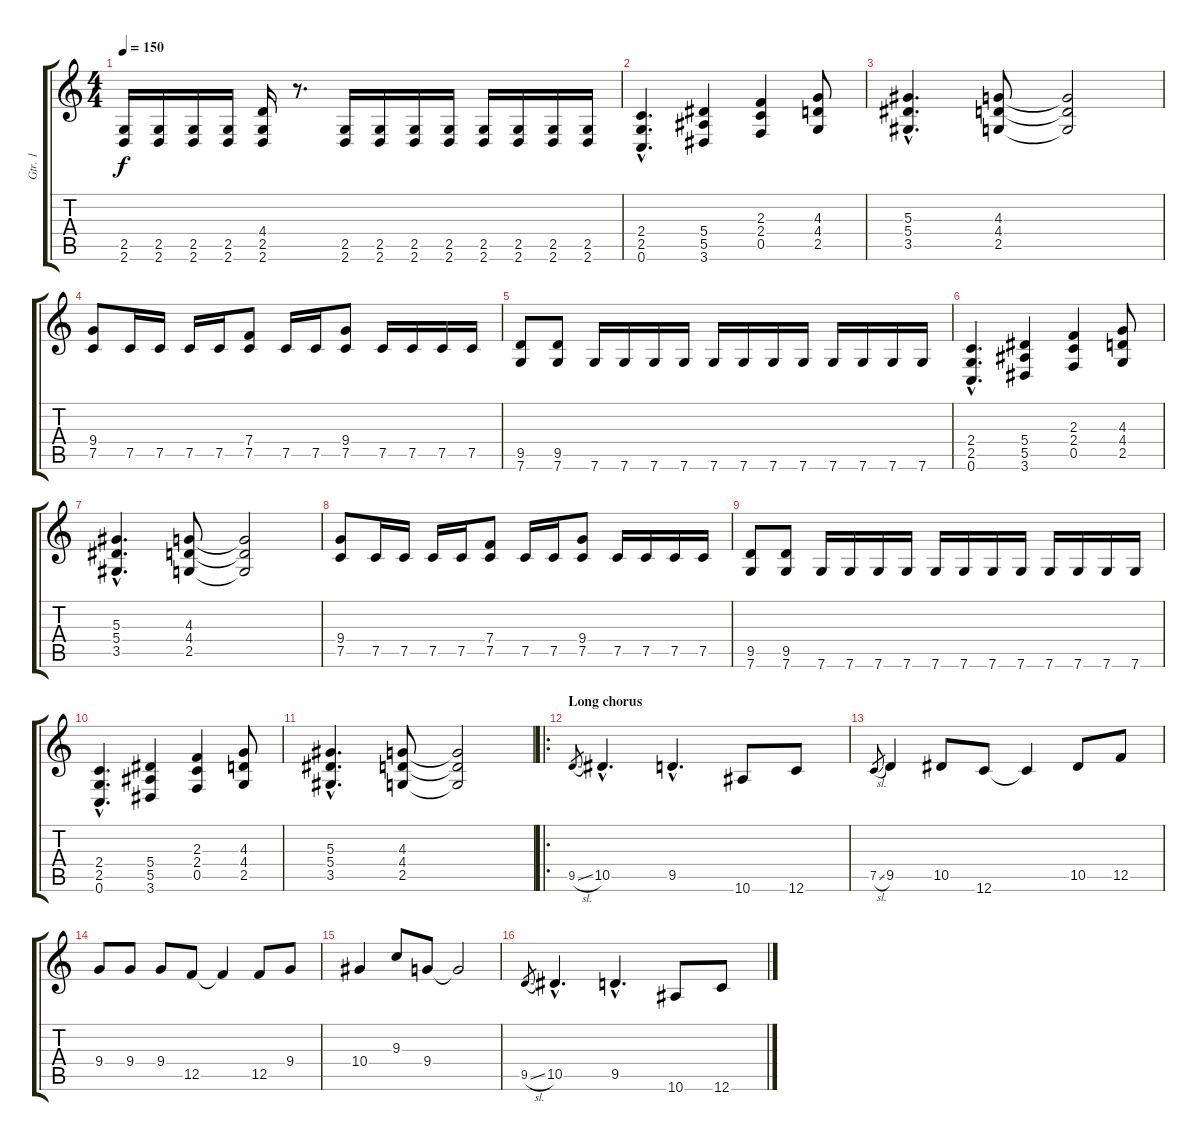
\track ("Gtr. 1" "Gtr. 1") {instrument distortionguitar}
\staff {score tabs}
\tuning (C4 G3 Eb3 Bb2 F2 C2) {hide}
\ts (4 4)
\tempo 150
\clef g2
\ks c
(2.5 2.6).16{dy f} (2.5 2.6).16 (2.5 2.6).16 (2.5 2.6).16 (4.4 2.5 2.6).16 r.8{d} (2.5 2.6).16 (2.5 2.6).16 (2.5 2.6).16 (2.5 2.6).16 (2.5 2.6).16 (2.5 2.6).16 (2.5 2.6).16 (2.5 2.6).16 |
(2.4{hac} 2.5{hac} 0.6{hac}).4{d} (5.4 5.5 3.6).4 (2.3 2.4 0.5).4 (4.3 4.4 2.5).8 |
(5.3{hac} 5.4{hac} 3.5{hac}).4{d} (4.3 4.4 2.5).8 (4.3{t} 4.4{t} 2.5{t}).2 |
(9.4 7.5).8 7.5.16 7.5.16 7.5.16 7.5.16 (7.4 7.5).8 7.5.16 7.5.16 (9.4 7.5).8 7.5.16 7.5.16 7.5.16 7.5.16 |
(9.5 7.6).8 (9.5 7.6).8 7.6.16 7.6.16 7.6.16 7.6.16 7.6.16 7.6.16 7.6.16 7.6.16 7.6.16 7.6.16 7.6.16 7.6.16 |
(2.4{hac} 2.5{hac} 0.6{hac}).4{d} (5.4 5.5 3.6).4 (2.3 2.4 0.5).4 (4.3 4.4 2.5).8 |
(5.3{hac} 5.4{hac} 3.5{hac}).4{d} (4.3 4.4 2.5).8 (4.3{t} 4.4{t} 2.5{t}).2 |
(9.4 7.5).8 7.5.16 7.5.16 7.5.16 7.5.16 (7.4 7.5).8 7.5.16 7.5.16 (9.4 7.5).8 7.5.16 7.5.16 7.5.16 7.5.16 |
(9.5 7.6).8 (9.5 7.6).8 7.6.16 7.6.16 7.6.16 7.6.16 7.6.16 7.6.16 7.6.16 7.6.16 7.6.16 7.6.16 7.6.16 7.6.16 |
(2.4{hac} 2.5{hac} 0.6{hac}).4{d} (5.4 5.5 3.6).4 (2.3 2.4 0.5).4 (4.3 4.4 2.5).8 |
(5.3{hac} 5.4{hac} 3.5{hac}).4{d} (4.3 4.4 2.5).8 (4.3{t} 4.4{t} 2.5{t}).2 |
\ro
\section ("" "Long chorus")
9.5{sl}.8{gr} 10.5{hac}.4{d} 9.5{hac}.4{d} 10.6.8 12.6.8 |
7.5{sl}.8{gr} 9.5.4 10.5.8 12.6.8 12.6{t}.4 10.5.8 12.5.8 |
9.4.8 9.4.8 9.4.8 12.5.8 12.5{t}.4 12.5.8 9.4.8 |
10.4.4 9.3.8 9.4.8 9.4{t}.2 |
9.5{sl}.8{gr} 10.5{hac}.4{d} 9.5{hac}.4{d} 10.6.8 12.6.8
